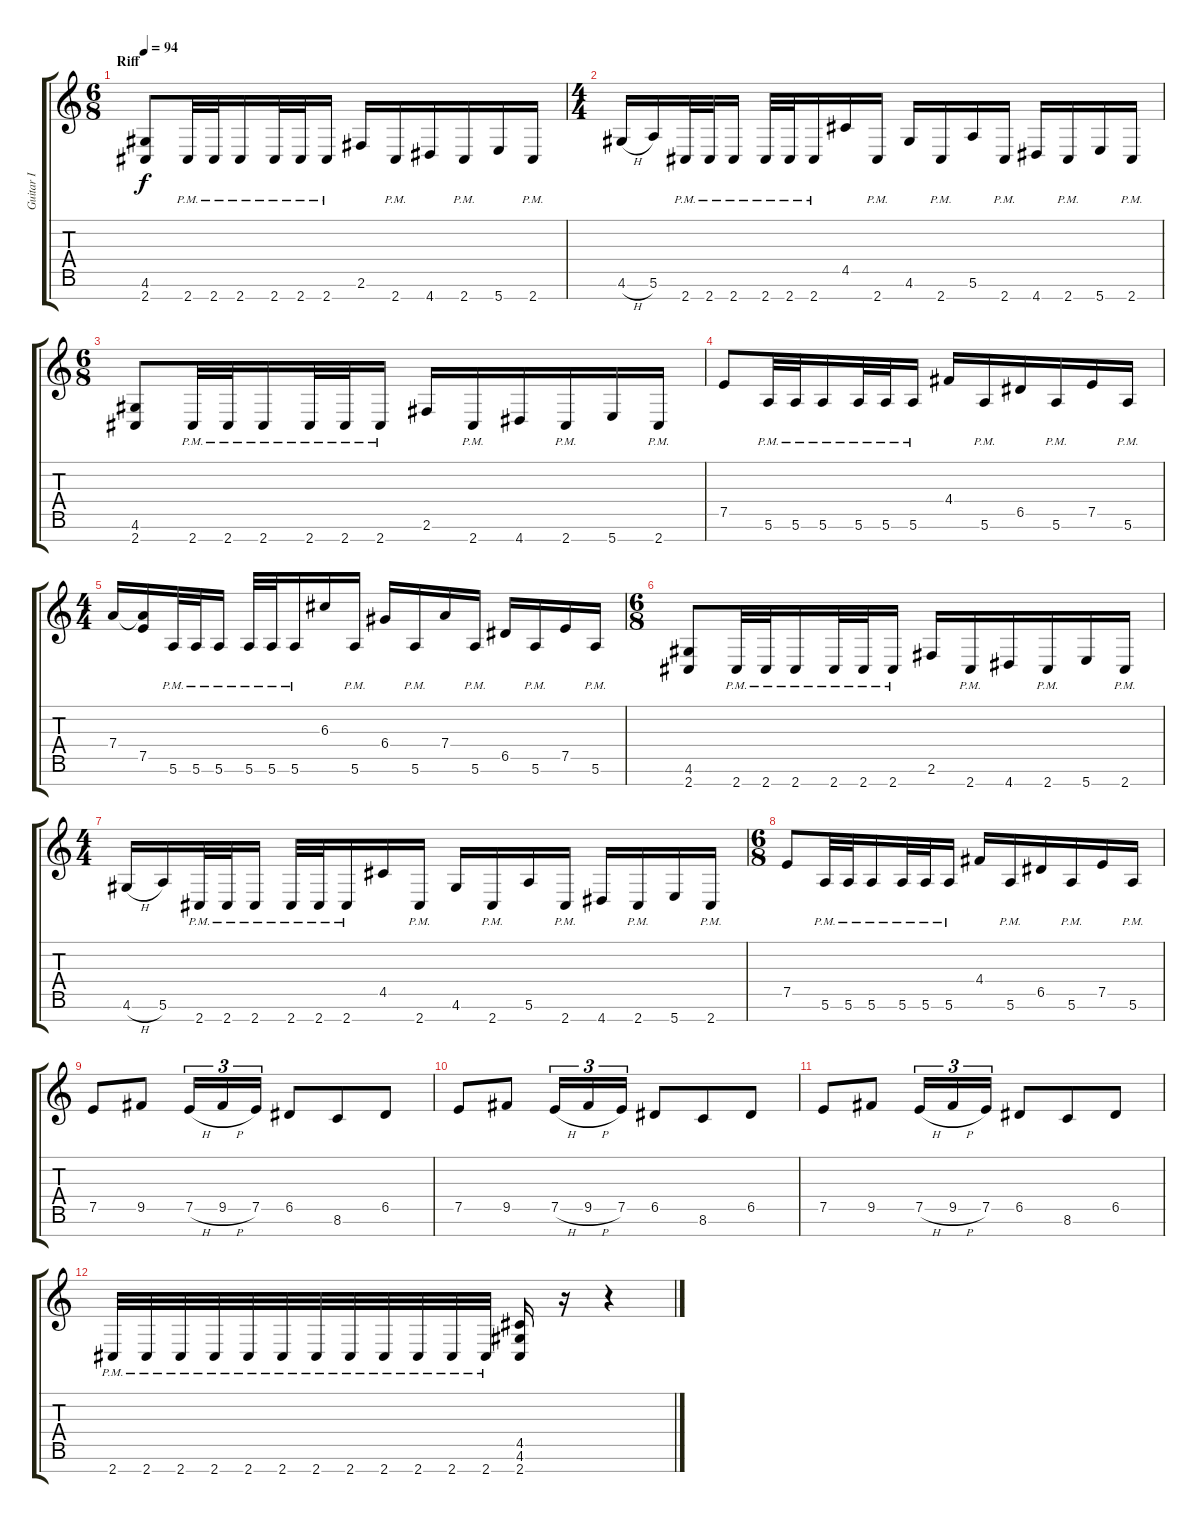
\track ("Guitar I" "Guitar I") {instrument distortionguitar}
\staff {score tabs}
\tuning (E4 B3 G3 D3 A2 E2 B1) {hide}
\ts (6 8)
\section ("" "Riff")
\tempo 94
\clef g2
\ks c
(4.6 2.7).8{dy f} 2.7{pm}.32 2.7{pm}.32 2.7{pm}.16 2.7{pm}.32 2.7{pm}.32 2.7{pm}.16 2.6.16 2.7{pm}.16 4.7.16 2.7{pm}.16 5.7.16 2.7{pm}.16 |
\ts (4 4)
4.6{h}.16 5.6.16 2.7{pm}.32 2.7{pm}.32 2.7{pm}.16 2.7{pm}.32 2.7{pm}.32 2.7{pm}.16 4.5.16 2.7{pm}.16 4.6.16 2.7{pm}.16 5.6.16 2.7{pm}.16 4.7.16 2.7{pm}.16 5.7.16 2.7{pm}.16 |
\ts (6 8)
(4.6 2.7).8 2.7{pm}.32 2.7{pm}.32 2.7{pm}.16 2.7{pm}.32 2.7{pm}.32 2.7{pm}.16 2.6.16 2.7{pm}.16 4.7.16 2.7{pm}.16 5.7.16 2.7{pm}.16 |
7.5.8 5.6{pm}.32 5.6{pm}.32 5.6{pm}.16 5.6{pm}.32 5.6{pm}.32 5.6{pm}.16 4.4.16 5.6{pm}.16 6.5.16 5.6{pm}.16 7.5.16 5.6{pm}.16 |
\ts (4 4)
7.4.16 (7.4{t} 7.5).16 5.6{pm}.32 5.6{pm}.32 5.6{pm}.16 5.6{pm}.32 5.6{pm}.32 5.6{pm}.16 6.3.16 5.6{pm}.16 6.4.16 5.6{pm}.16 7.4.16 5.6{pm}.16 6.5.16 5.6{pm}.16 7.5.16 5.6{pm}.16 |
\ts (6 8)
(4.6 2.7).8 2.7{pm}.32 2.7{pm}.32 2.7{pm}.16 2.7{pm}.32 2.7{pm}.32 2.7{pm}.16 2.6.16 2.7{pm}.16 4.7.16 2.7{pm}.16 5.7.16 2.7{pm}.16 |
\ts (4 4)
4.6{h}.16 5.6.16 2.7{pm}.32 2.7{pm}.32 2.7{pm}.16 2.7{pm}.32 2.7{pm}.32 2.7{pm}.16 4.5.16 2.7{pm}.16 4.6.16 2.7{pm}.16 5.6.16 2.7{pm}.16 4.7.16 2.7{pm}.16 5.7.16 2.7{pm}.16 |
\ts (6 8)
7.5.8 5.6{pm}.32 5.6{pm}.32 5.6{pm}.16 5.6{pm}.32 5.6{pm}.32 5.6{pm}.16 4.4.16 5.6{pm}.16 6.5.16 5.6{pm}.16 7.5.16 5.6{pm}.16 |
7.5.8 9.5.8 7.5{h}.16{tu (3 2)} 9.5{h}.16{tu (3 2)} 7.5.16{tu (3 2)} 6.5.8 8.6.8 6.5.8 |
7.5.8 9.5.8 7.5{h}.16{tu (3 2)} 9.5{h}.16{tu (3 2)} 7.5.16{tu (3 2)} 6.5.8 8.6.8 6.5.8 |
7.5.8 9.5.8 7.5{h}.16{tu (3 2)} 9.5{h}.16{tu (3 2)} 7.5.16{tu (3 2)} 6.5.8 8.6.8 6.5.8 |
2.7{pm}.32 2.7{pm}.32 2.7{pm}.32 2.7{pm}.32 2.7{pm}.32 2.7{pm}.32 2.7{pm}.32 2.7{pm}.32 2.7{pm}.32 2.7{pm}.32 2.7{pm}.32 2.7{pm}.32 (4.5 4.6 2.7).16 r.16 r.4
